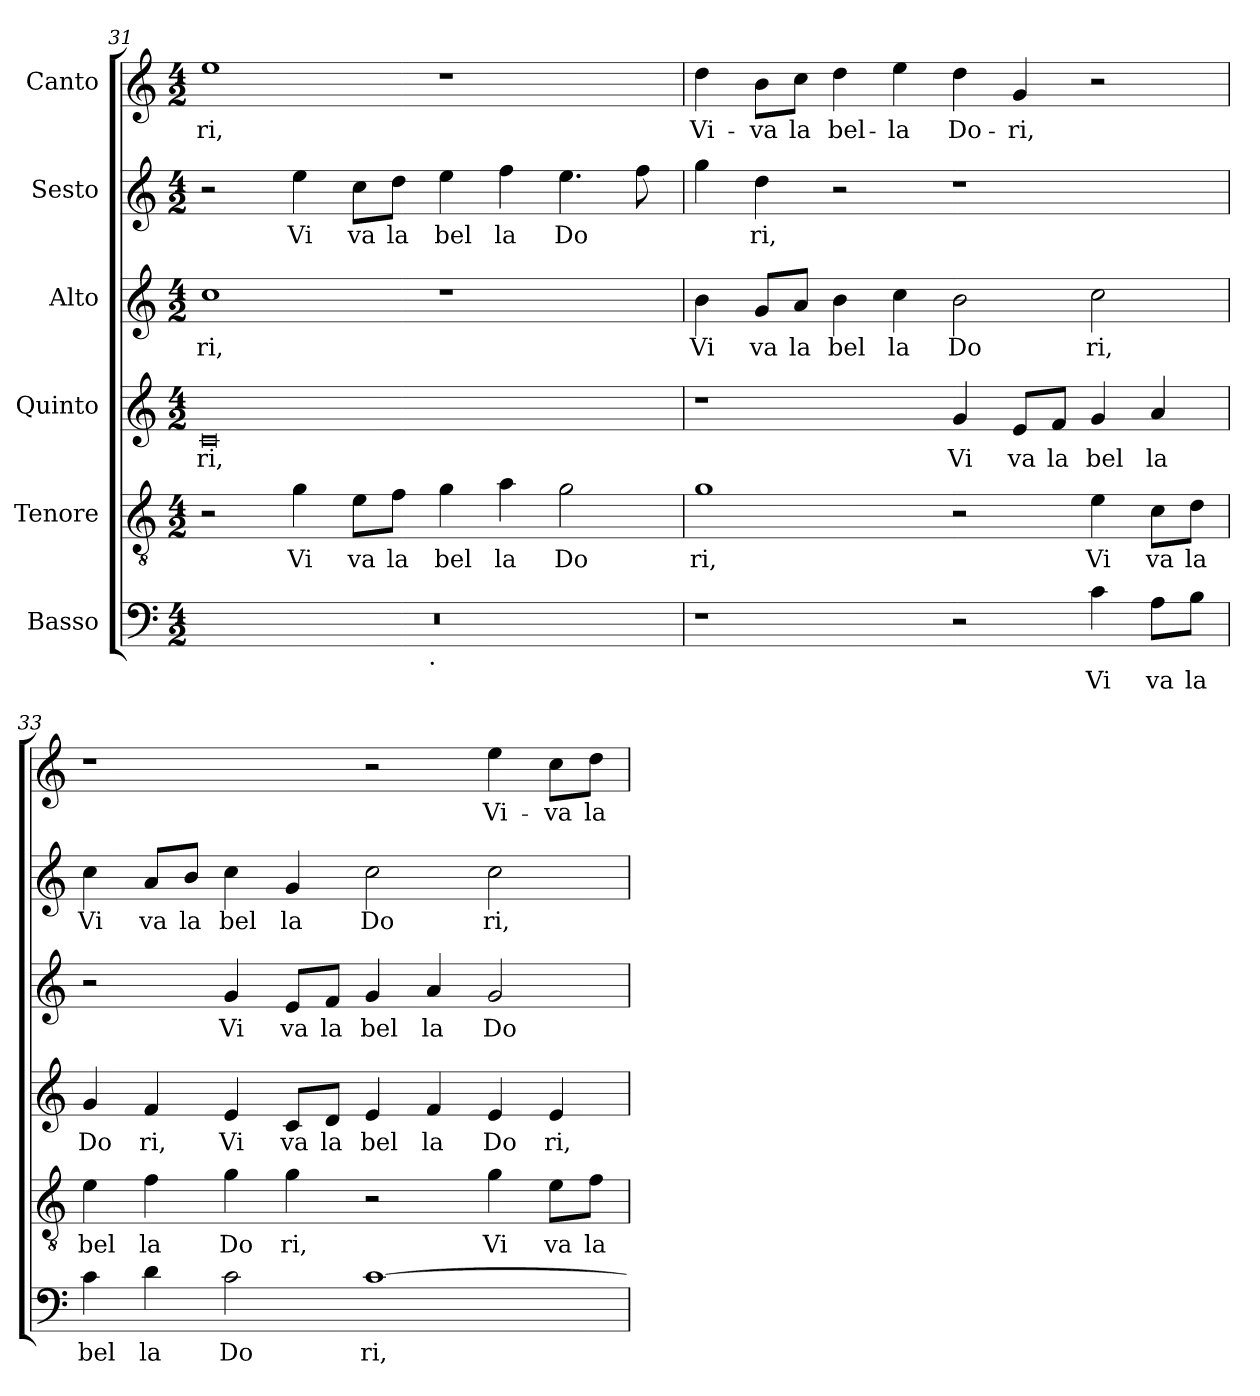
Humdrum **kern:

**kern	**text	**kern	**text	**kern	**text	**kern	**text	**kern	**text	**kern	**text
*part6	*part6	*part5	*part5	*part4	*part4	*part3	*part3	*part2	*part2	*part1	*part1
*staff6	*staff6	*staff5	*staff5	*staff4	*staff4	*staff3	*staff3	*staff2	*staff2	*staff1	*staff1
*I"Basso	*	*I"Tenore	*	*I"Quinto	*	*I"Alto	*	*I"Sesto	*	*I"Canto	*
*clefF4	*	*clefGv2	*	*clefG2	*	*clefG2	*	*clefG2	*	*clefG2	*
*k[]	*	*k[]	*	*k[]	*	*k[]	*	*k[]	*	*k[]	*
*C:	*	*C:	*	*C:	*	*C:	*	*C:	*	*C:	*
*M4/2	*	*M4/2	*	*M4/2	*	*M4/2	*	*M4/2	*	*M4/2	*
=31	=31	=31	=31	=31	=31	=31	=31	=31	=31	=31	=31
!	!	!	!	!	!LO:LY:b:cj	!	!LO:LY:b:cj	!	!	!	!LO:LY:b:cj
*^	*	*	*	*	*	*	*	*	*	*	*
0r	2ryy	.	2r	.	0c	ri,	1cc	ri,	2r	.	1ee	-ri,
!	!	!	!	!LO:LY:b:cj	!	!	!	!	!	!LO:LY:b:cj	!	!
.	4ryy	.	4g\	Vi	.	.	.	.	4ee\	Vi	.	.
!	!	!	!	!LO:LY:b:cj	!	!	!	!	!	!LO:LY:b:cj	!	!
.	8...ryy	.	8e\L	va	.	.	.	.	8cc\L	va	.	.
!	!	!	!	!LO:LY:b:cj	!	!	!	!	!	!LO:LY:b:cj	!	!
.	.	.	8f\J	la	.	.	.	.	8dd\J	la	.	.
!	!LO:TX:b:t=.	!	!	!	!	!	!	!	!	!	!	!
.	1ryy	.	.	.	.	.	.	.	.	.	.	.
!	!	!	!	!LO:LY:b:cj	!	!	!	!	!	!LO:LY:b:cj	!	!
.	.	.	4g\	bel	.	.	1r	.	4ee\	bel	1r	.
!	!	!	!	!LO:LY:b:cj	!	!	!	!	!	!LO:LY:b:cj	!	!
.	.	.	4a\	la	.	.	.	.	4ff\	la	.	.
!	!	!	!	!LO:LY:b:cj	!	!	!	!	!	!LO:LY:b:cj	!	!
.	.	.	2g\	Do	.	.	.	.	4.ee\	Do	.	.
!	!	!	!	!	!	!	!	!	!	!LO:LY:b:cj	!	!
.	.	.	.	.	.	.	.	.	8ff\	.	.	.
.	64ryy	.	.	.	.	.	.	.	.	.	.	.
=32	=32	=32	=32	=32	=32	=32	=32	=32	=32	=32	=32	=32
!	!	!	!	!LO:LY:b:cj	!	!	!	!LO:LY:b:cj	!	!LO:LY:b:cj	!	!LO:LY:b:cj
*v	*v	*	*	*	*	*	*	*	*	*	*	*
1r	.	1g	ri,	1r	.	4b\	Vi	4gg\	.	4dd\	Vi-
!	!	!	!	!	!	!	!LO:LY:b:cj	!	!LO:LY:b:cj	!	!LO:LY:b:cj
.	.	.	.	.	.	8g/L	va	4dd\	ri,	8b\L	-va
!	!	!	!	!	!	!	!LO:LY:b:cj	!	!	!	!LO:LY:b:cj
.	.	.	.	.	.	8a/J	la	.	.	8cc\J	la
!	!	!	!	!	!	!	!LO:LY:b:cj	!	!	!	!LO:LY:b:cj
.	.	.	.	.	.	4b\	bel	2r	.	4dd\	bel-
!	!	!	!	!	!	!	!LO:LY:b:cj	!	!	!	!LO:LY:b:cj
.	.	.	.	.	.	4cc\	la	.	.	4ee\	-la
!	!	!	!	!	!LO:LY:b:cj	!	!LO:LY:b:cj	!	!	!	!LO:LY:b:cj
2r	.	2r	.	4g/	Vi	2b\	Do	1r	.	4dd\	Do-
!	!	!	!	!	!LO:LY:b:cj	!	!	!	!	!	!LO:LY:b:cj
.	.	.	.	8e/L	va	.	.	.	.	4g/	-ri,
!	!	!	!	!	!LO:LY:b:cj	!	!	!	!	!	!
.	.	.	.	8f/J	la	.	.	.	.	.	.
!	!LO:LY:b:cj	!	!LO:LY:b:cj	!	!LO:LY:b:cj	!	!LO:LY:b:cj	!	!	!	!
4c\	Vi	4e\	Vi	4g/	bel	2cc\	ri,	.	.	2r	.
!	!LO:LY:b:cj	!	!LO:LY:b:cj	!	!LO:LY:b:cj	!	!	!	!	!	!
8A\L	va	8c\L	va	4a/	la	.	.	.	.	.	.
!	!LO:LY:b:cj	!	!LO:LY:b:cj	!	!	!	!	!	!	!	!
8B\J	la	8d\J	la	.	.	.	.	.	.	.	.
=33	=33	=33	=33	=33	=33	=33	=33	=33	=33	=33	=33
!	!LO:LY:b:cj	!	!LO:LY:b:cj	!	!LO:LY:b:cj	!	!	!	!LO:LY:b:cj	!	!
4c\	bel	4e\	bel	4g/	Do	2r	.	4cc\	Vi	1r	.
!	!LO:LY:b:cj	!	!LO:LY:b:cj	!	!LO:LY:b:cj	!	!	!	!LO:LY:b:cj	!	!
4d\	la	4f\	la	4f/	ri,	.	.	8a/L	va	.	.
!	!	!	!	!	!	!	!	!	!LO:LY:b:cj	!	!
.	.	.	.	.	.	.	.	8b/J	la	.	.
!	!LO:LY:b:cj	!	!LO:LY:b:cj	!	!LO:LY:b:cj	!	!LO:LY:b:cj	!	!LO:LY:b:cj	!	!
2c\	Do	4g\	Do	4e/	Vi	4g/	Vi	4cc\	bel	.	.
!	!	!	!LO:LY:b:cj	!	!LO:LY:b:cj	!	!LO:LY:b:cj	!	!LO:LY:b:cj	!	!
.	.	4g\	ri,	8c/L	va	8e/L	va	4g/	la	.	.
!	!	!	!	!	!LO:LY:b:cj	!	!LO:LY:b:cj	!	!	!	!
.	.	.	.	8d/J	la	8f/J	la	.	.	.	.
!	!LO:LY:b:cj	!	!	!	!LO:LY:b:cj	!	!LO:LY:b:cj	!	!LO:LY:b:cj	!	!
[<1c	ri,	2r	.	4e/	bel	4g/	bel	2cc\	Do	2r	.
!	!	!	!	!	!LO:LY:b:cj	!	!LO:LY:b:cj	!	!	!	!
.	.	.	.	4f/	la	4a/	la	.	.	.	.
!	!	!	!LO:LY:b:cj	!	!LO:LY:b:cj	!	!LO:LY:b:cj	!	!LO:LY:b:cj	!	!LO:LY:b:cj
.	.	4g\	Vi	4e/	Do	2g/	Do	2cc\	ri,	4ee\	Vi-
!	!	!	!LO:LY:b:cj	!	!LO:LY:b:cj	!	!	!	!	!	!LO:LY:b:cj
.	.	8e\L	va	4e/	ri,	.	.	.	.	8cc\L	-va
!	!	!	!LO:LY:b:cj	!	!	!	!	!	!	!	!LO:LY:b:cj
.	.	8f\J	la	.	.	.	.	.	.	8dd>\J	la
=	=	=	=	=	=	=	=	=	=	=	=
*-	*-	*-	*-	*-	*-	*-	*-	*-	*-	*-	*-
